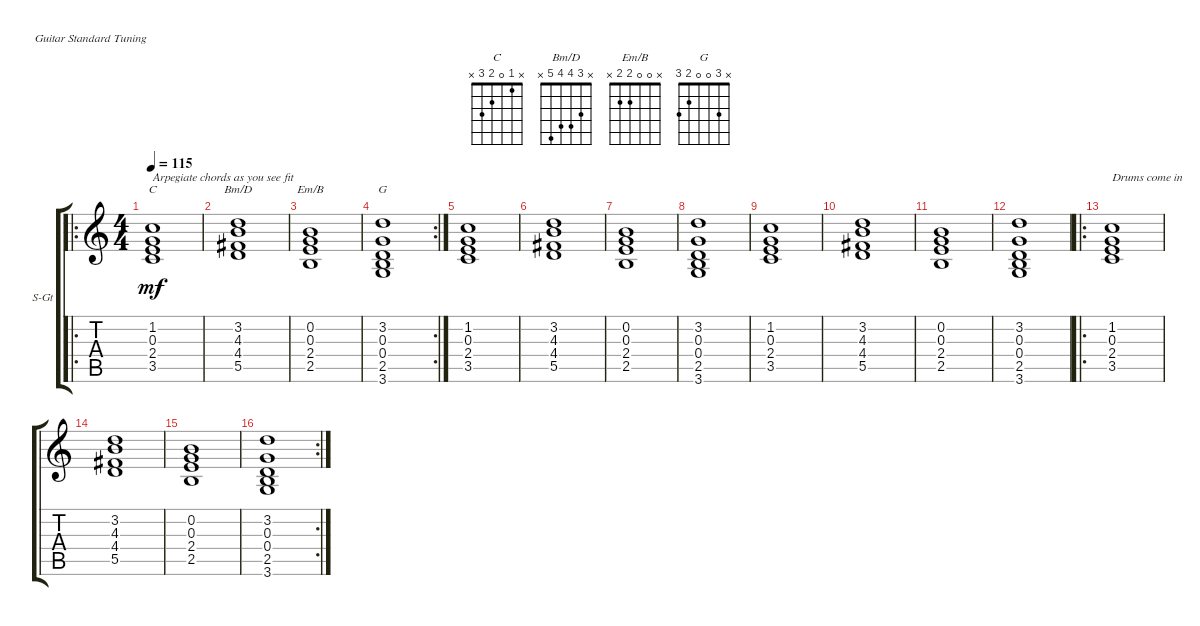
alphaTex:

\bracketExtendMode groupsimilarinstruments
\firstSystemTrackNameOrientation horizontal
\otherSystemsTrackNameOrientation horizontal
\track ("Steel Guitar" "S-Gt") {instrument acousticguitarsteel}
\staff {score tabs}
\tuning (E4 B3 G3 D3 A2 E2)
\chord ("C" x 1 0 2 3 x)
\chord ("Bm/D" x 3 4 4 5 x)
\chord ("Em/B" x 0 0 2 2 x)
\chord ("G" x 3 0 0 2 3)
\ro
\ts (4 4)
\beaming (8 2 2 2 2)
\tempo 115
\clef g2
\ks aminor
(1.2 0.3 2.4 3.5).1{ch "C" txt "Arpegiate chords as you see fit" dy mf instrument acousticguitarsteel} |
(3.2 4.3 4.4 5.5).1{ch "Bm/D"} |
(0.3 2.5 2.4 0.2).1{ch "Em/B"} |
\rc 2
(0.3 0.4 2.5 3.2 3.6).1{ch "G"} |
(1.2 0.3 2.4 3.5).1 |
(3.2 4.3 4.4 5.5).1 |
(0.3 2.5 2.4 0.2).1 |
(0.3 0.4 2.5 3.2 3.6).1 |
(1.2 0.3 2.4 3.5).1 |
(3.2 4.3 4.4 5.5).1 |
(0.3 2.5 2.4 0.2).1 |
(0.3 0.4 2.5 3.2 3.6).1 |
\ro
(1.2 0.3 2.4 3.5).1{txt "Drums come in"} |
(3.2 4.3 4.4 5.5).1 |
(0.3 2.5 2.4 0.2).1 |
\rc 2
(0.3 0.4 2.5 3.2 3.6).1
